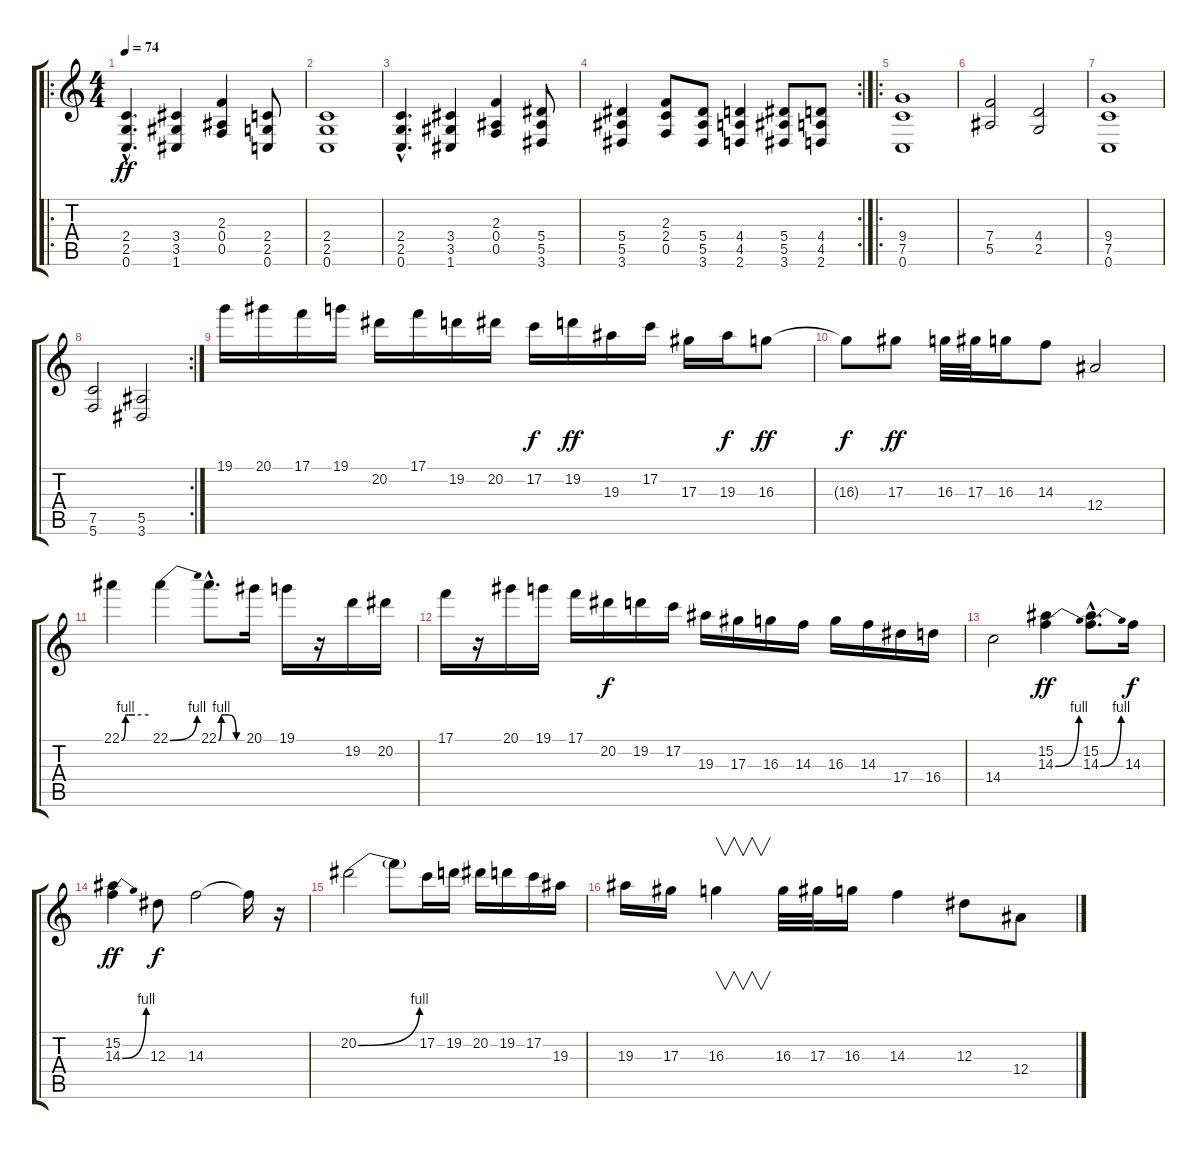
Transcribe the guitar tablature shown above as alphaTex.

\track "" {instrument distortionguitar}
\staff {score tabs}
\tuning (C4 G3 Eb3 Bb2 F2 C2) {hide}
\ro
\ts (4 4)
\tempo 74
\clef g2
\ks c
(2.4{hac} 2.5{hac} 0.6{hac}).4{d dy ff} (3.4 3.5 1.6).4 (2.3 0.4 0.5).4 (2.4 2.5 0.6).8 |
(2.4 2.5 0.6).1 |
(2.4{hac} 2.5{hac} 0.6{hac}).4{d} (3.4 3.5 1.6).4 (2.3 0.4 0.5).4 (5.4 5.5 3.6).8 |
\rc 2
(5.4 5.5 3.6).4 (2.3 2.4 0.5).8 (5.4 5.5 3.6).8 (4.4 4.5 2.6).4 (5.4 5.5 3.6).8 (4.4 4.5 2.6).8 |
\ro
(9.4 7.5 0.6).1 |
(7.4 5.5).2 (4.4 2.5).2 |
(9.4 7.5 0.6).1 |
\rc 2
(7.5 5.6).2 (5.5 3.6).2 |
19.1.16 20.1.16 17.1.16 19.1.16 20.2.16 17.1.16 19.2.16 20.2.16 17.2.16{dy f} 19.2.16{dy ff} 19.3.16 17.2.16 17.3.16 19.3.16{dy f} 16.3.8{dy ff} |
16.3{t}.8{dy f} 17.3.8{dy ff} 16.3.32 17.3.32 16.3.16 14.3.8 12.4.2 |
22.1{be (custom 0 0 9 4 15 4 30 4 60 4)}.4 22.1{be (bend 0 0 60 4)}.4 22.1{be (custom 0 0 7 4 15 4 25 4 45 0 60 0) hac}.8{d} 20.1.16 19.1.16 r.16 19.2.16 20.2.16 |
17.1.16 r.16 20.1.16 19.1.16 17.1.16 20.2.16{dy f} 19.2.16 17.2.16 19.3.16 17.3.16 16.3.16 14.3.16 16.3.16 14.3.16 17.4.16 16.4.16 |
14.4.2 (15.2 14.3{be (bend 0 0 60 4)}).4{dy ff} (15.2{hac} 14.3{be (bend 0 0 60 4) hac}).8{d} 14.3.16{dy f} |
(15.2 14.3{be (bend 0 0 60 4)}).4{dy ff} 12.3.8{dy f} 14.3.2 14.3{t}.16 r.16 |
20.2{be (bend 0 0 60 4)}.2 20.2{t}.8 17.2.16 19.2.16 20.2.16 19.2.16 17.2.16 19.3.16 |
19.3.16 17.3.16 16.3.4{v} 16.3.32 17.3.32 16.3.16 14.3.4 12.3.8 12.4.8
